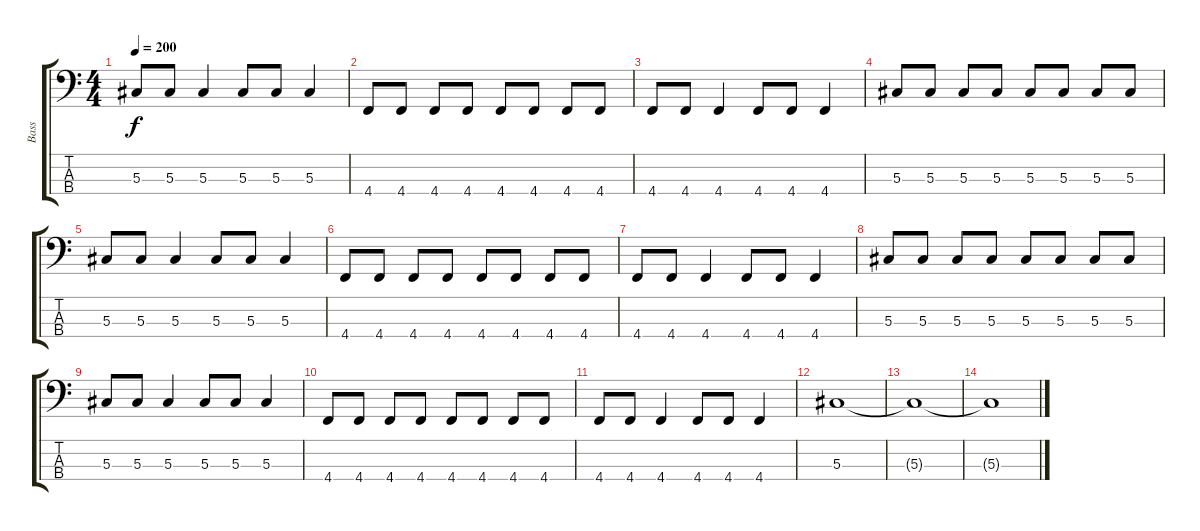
\track ("Bass" "Bass") {instrument electricbassfinger}
\staff {score tabs}
\tuning (Gb2 Db2 Ab1 Db1) {hide}
\ts (4 4)
\tempo 200
\clef f4
\ks c
5.3.8{dy f} 5.3.8 5.3.4 5.3.8 5.3.8 5.3.4 |
4.4.8 4.4.8 4.4.8 4.4.8 4.4.8 4.4.8 4.4.8 4.4.8 |
4.4.8 4.4.8 4.4.4 4.4.8 4.4.8 4.4.4 |
5.3.8 5.3.8 5.3.8 5.3.8 5.3.8 5.3.8 5.3.8 5.3.8 |
5.3.8 5.3.8 5.3.4 5.3.8 5.3.8 5.3.4 |
4.4.8 4.4.8 4.4.8 4.4.8 4.4.8 4.4.8 4.4.8 4.4.8 |
4.4.8 4.4.8 4.4.4 4.4.8 4.4.8 4.4.4 |
5.3.8 5.3.8 5.3.8 5.3.8 5.3.8 5.3.8 5.3.8 5.3.8 |
5.3.8 5.3.8 5.3.4 5.3.8 5.3.8 5.3.4 |
4.4.8 4.4.8 4.4.8 4.4.8 4.4.8 4.4.8 4.4.8 4.4.8 |
4.4.8 4.4.8 4.4.4 4.4.8 4.4.8 4.4.4 |
5.3.1 |
5.3{t}.1 |
5.3{t}.1
